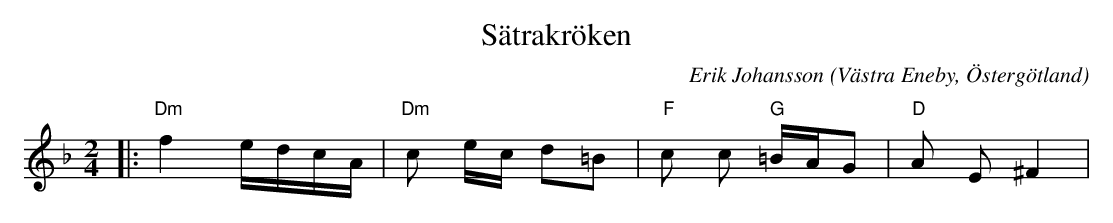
X:1
T:Sätrakröken
C:Erik Johansson
O:Västra Eneby, Östergötland
Q:80
M:2/4
L:1/8
K:Dm
|:"Dm"f2 e/d/c/A/ |"Dm"c e/c/ d=B| "F" c c "G" =B/A/G | "D" A E ^F2 |
